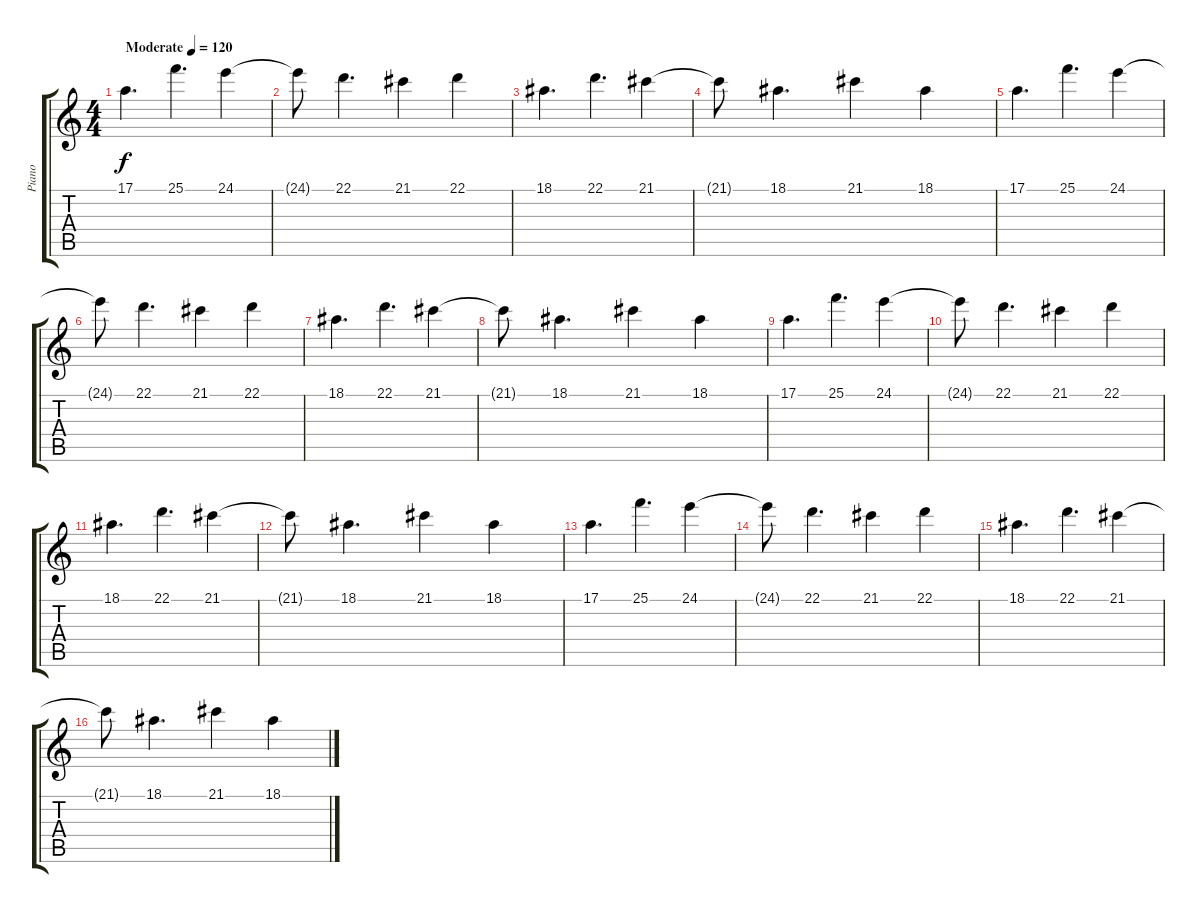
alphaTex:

\track ("Piano" "Piano") {instrument acousticgrandpiano}
\staff {score tabs}
\tuning (E4 B3 G3 D3 A2 E2) {hide}
\ts (4 4)
\tempo (120 "Moderate")
\clef g2
\ks c
17.1.4{d dy f instrument acousticgrandpiano} 25.1.4{d} 24.1.4 |
24.1{t}.8 22.1.4{d} 21.1.4 22.1.4 |
18.1.4{d} 22.1.4{d} 21.1.4 |
21.1{t}.8 18.1.4{d} 21.1.4 18.1.4 |
17.1.4{d} 25.1.4{d} 24.1.4 |
24.1{t}.8 22.1.4{d} 21.1.4 22.1.4 |
18.1.4{d} 22.1.4{d} 21.1.4 |
21.1{t}.8 18.1.4{d} 21.1.4 18.1.4 |
17.1.4{d} 25.1.4{d} 24.1.4 |
24.1{t}.8 22.1.4{d} 21.1.4 22.1.4 |
18.1.4{d} 22.1.4{d} 21.1.4 |
21.1{t}.8 18.1.4{d} 21.1.4 18.1.4 |
17.1.4{d} 25.1.4{d} 24.1.4 |
24.1{t}.8 22.1.4{d} 21.1.4 22.1.4 |
18.1.4{d} 22.1.4{d} 21.1.4 |
21.1{t}.8 18.1.4{d} 21.1.4 18.1.4
